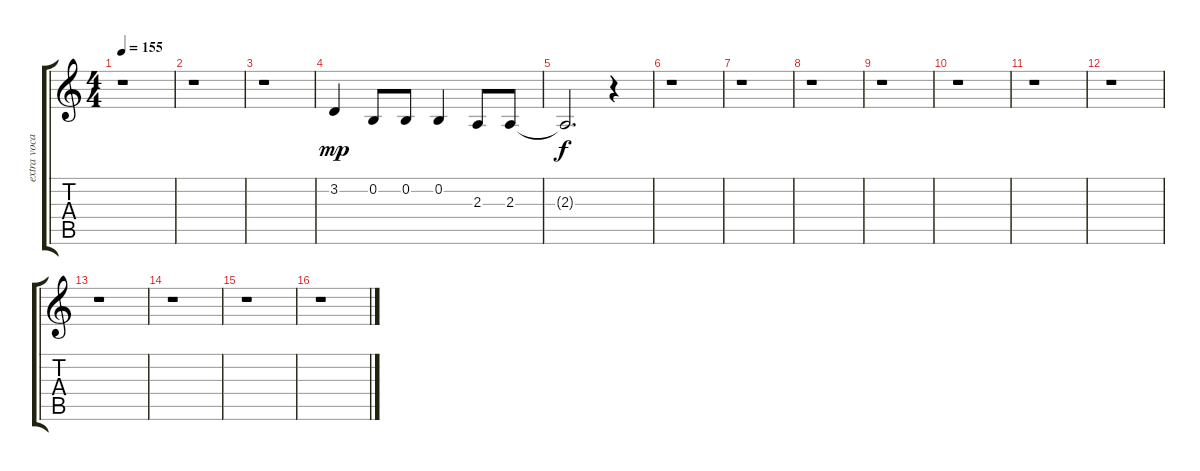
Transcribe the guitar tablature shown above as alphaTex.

\track ("extra vocals" "extra voca") {instrument clarinet}
\staff {score tabs}
\tuning (E4 B3 G3 D3 A2 E2) {hide}
\ts (4 4)
\tempo 155
\clef g2
\ks c
r.1{dy mp} |
r.1 |
r.1 |
3.2.4 0.2.8 0.2.8 0.2.4 2.3.8 2.3.8 |
2.3{t}.2{d dy f} r.4 |
r.1 |
r.1 |
r.1 |
r.1 |
r.1 |
r.1 |
r.1 |
r.1 |
r.1 |
r.1 |
r.1
